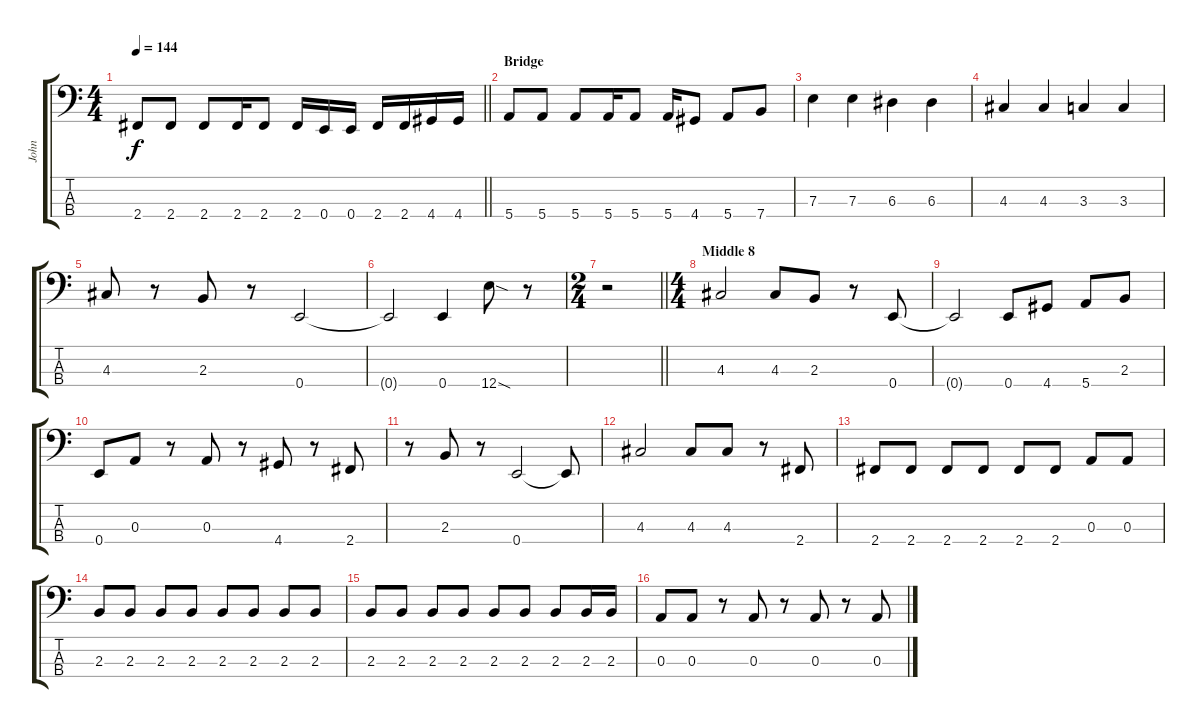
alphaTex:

\track ("John" "John") {instrument electricbassfinger}
\staff {score tabs}
\tuning (G2 D2 A1 E1) {hide}
\ts (4 4)
\tempo 144
\clef f4
\barLineRight lightlight
\ks c
2.4.8{dy f} 2.4.8 2.4.8 2.4.16 2.4.8 2.4.16 0.4.16 0.4.16 2.4.16 2.4.16 4.4.16 4.4.16 |
\section ("" "Bridge")
5.4.8 5.4.8 5.4.8 5.4.16 5.4.8 5.4.16 4.4.8 5.4.8 7.4.8 |
7.3.4 7.3.4 6.3.4 6.3.4 |
4.3.4 4.3.4 3.3.4 3.3.4 |
4.3.8 r.8 2.3.8 r.8 0.4.2 |
0.4{t}.2 0.4.4 12.4{sod}.8 r.8 |
\ts (2 4)
\barLineRight lightlight
r.2 |
\ts (4 4)
\section ("" "Middle 8")
4.3.2 4.3.8 2.3.8 r.8 0.4.8 |
0.4{t}.2 0.4.8 4.4.8 5.4.8 2.3.8 |
0.4.8 0.3.8 r.8 0.3.8 r.8 4.4.8 r.8 2.4.8 |
r.8 2.3.8 r.8 0.4.2 0.4{t}.8 |
4.3.2 4.3.8 4.3.8 r.8 2.4.8 |
2.4.8 2.4.8 2.4.8 2.4.8 2.4.8 2.4.8 0.3.8 0.3.8 |
2.3.8 2.3.8 2.3.8 2.3.8 2.3.8 2.3.8 2.3.8 2.3.8 |
2.3.8 2.3.8 2.3.8 2.3.8 2.3.8 2.3.8 2.3.8 2.3.16 2.3.16 |
0.3.8 0.3.8 r.8 0.3.8 r.8 0.3.8 r.8 0.3.8
